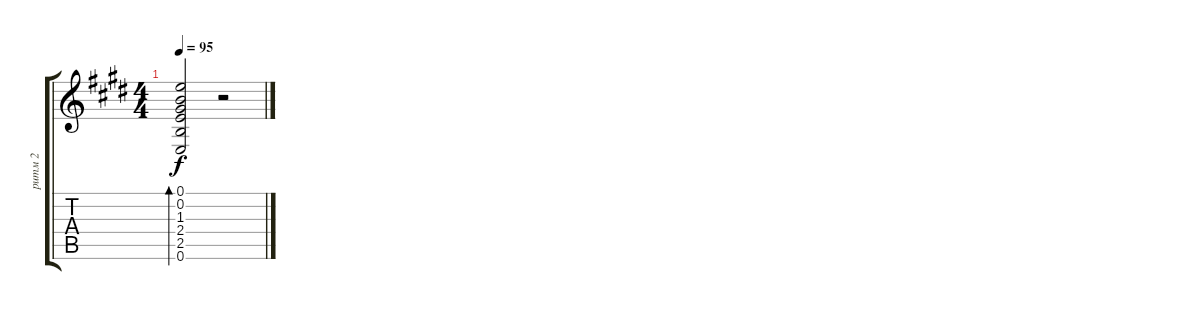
\track ("ритм 2" "ритм 2") {instrument overdrivenguitar}
\staff {score tabs}
\tuning (E4 B3 G3 D3 A2 E2) {hide}
\ts (4 4)
\tempo 95
\clef g2
\ks e
(0.1{t} 0.2{t} 1.3{t} 2.4{t} 2.5{t} 0.6{t}).2{bd 60 dy f} r.2
